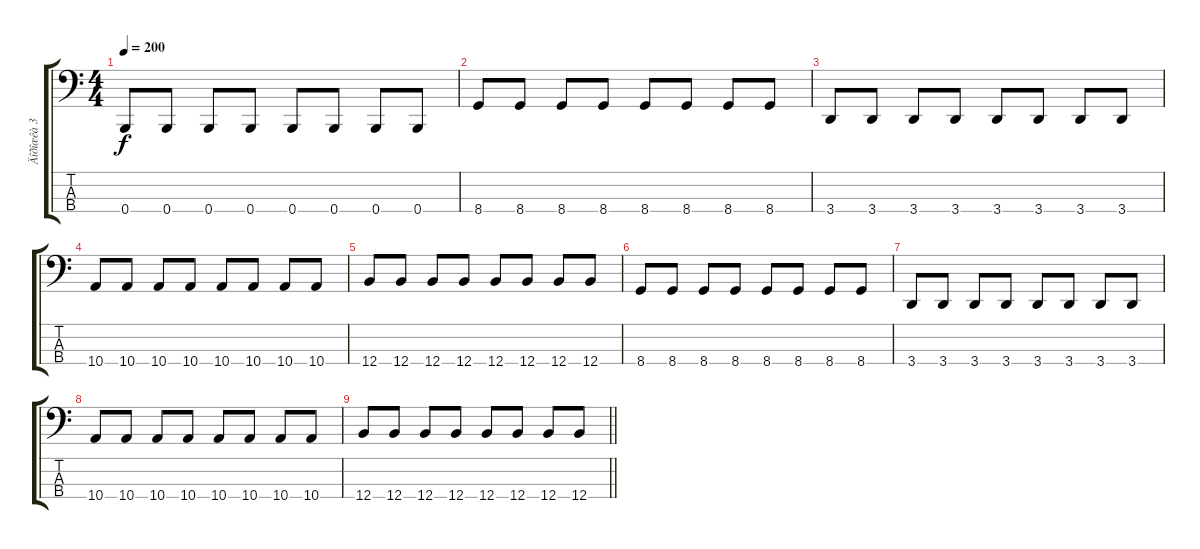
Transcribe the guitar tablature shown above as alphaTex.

\track ("Äîðîæêà 3" "Äîðîæêà 3") {instrument electricbassfinger}
\staff {score tabs}
\tuning (E2 B1 Gb1 B0) {hide}
\ts (4 4)
\tempo 200
\clef f4
\ks c
0.4.8{dy f} 0.4.8 0.4.8 0.4.8 0.4.8 0.4.8 0.4.8 0.4.8 |
8.4.8 8.4.8 8.4.8 8.4.8 8.4.8 8.4.8 8.4.8 8.4.8 |
3.4.8 3.4.8 3.4.8 3.4.8 3.4.8 3.4.8 3.4.8 3.4.8 |
10.4.8 10.4.8 10.4.8 10.4.8 10.4.8 10.4.8 10.4.8 10.4.8 |
12.4.8 12.4.8 12.4.8 12.4.8 12.4.8 12.4.8 12.4.8 12.4.8 |
8.4.8 8.4.8 8.4.8 8.4.8 8.4.8 8.4.8 8.4.8 8.4.8 |
3.4.8 3.4.8 3.4.8 3.4.8 3.4.8 3.4.8 3.4.8 3.4.8 |
10.4.8 10.4.8 10.4.8 10.4.8 10.4.8 10.4.8 10.4.8 10.4.8 |
\barLineRight lightlight
12.4.8 12.4.8 12.4.8 12.4.8 12.4.8 12.4.8 12.4.8 12.4.8
